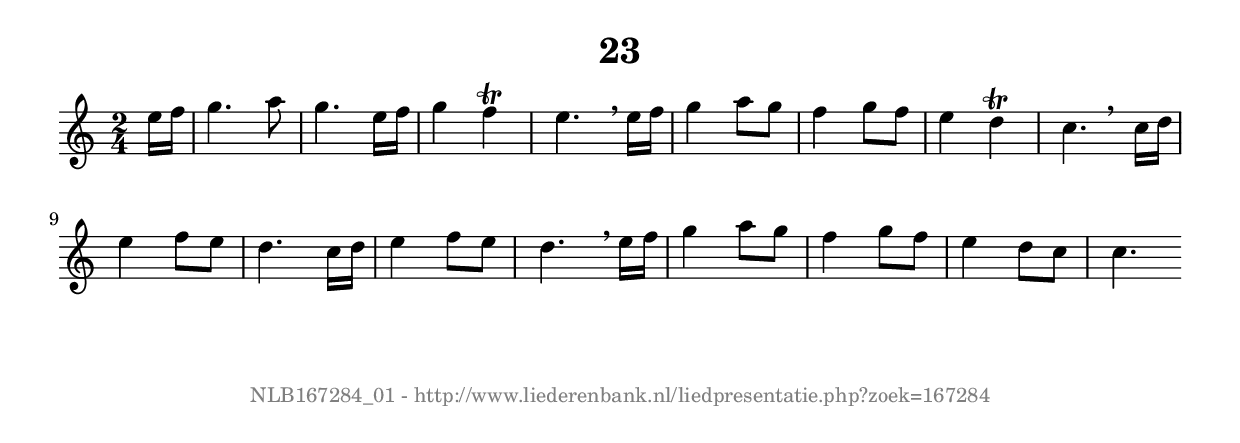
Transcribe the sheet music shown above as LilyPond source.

%
% produced by wce2krn 1.64 (7 June 2014)
%
\version"2.16"
#(append! paper-alist '(("long" . (cons (* 210 mm) (* 2000 mm)))))
#(set-default-paper-size "long")
sb = {\breathe}
mBreak = {\breathe }
bBreak = {\breathe }
x = {\once\override NoteHead #'style = #'cross }
gl=\glissando
itime={\override Staff.TimeSignature #'stencil = ##f }
ficta = {\once\set suggestAccidentals = ##t}
fine = {\once\override Score.RehearsalMark #'self-alignment-X = #1 \mark \markup {\italic{Fine}}}
dc = {\once\override Score.RehearsalMark #'self-alignment-X = #1 \mark \markup {\italic{D.C.}}}
dcf = {\once\override Score.RehearsalMark #'self-alignment-X = #1 \mark \markup {\italic{D.C. al Fine}}}
dcc = {\once\override Score.RehearsalMark #'self-alignment-X = #1 \mark \markup {\italic{D.C. al Coda}}}
ds = {\once\override Score.RehearsalMark #'self-alignment-X = #1 \mark \markup {\italic{D.S.}}}
dsf = {\once\override Score.RehearsalMark #'self-alignment-X = #1 \mark \markup {\italic{D.S. al Fine}}}
dsc = {\once\override Score.RehearsalMark #'self-alignment-X = #1 \mark \markup {\italic{D.S. al Coda}}}
pv = {\set Score.repeatCommands = #'((volta "1"))}
sv = {\set Score.repeatCommands = #'((volta "2"))}
tv = {\set Score.repeatCommands = #'((volta "3"))}
qv = {\set Score.repeatCommands = #'((volta "4"))}
xv = {\set Score.repeatCommands = #'((volta #f))}
\header{ tagline = ""
title = "23"
}
\score {{
\key c \major
\relative g''
{
\set melismaBusyProperties = #'()
\partial 32*4
\time 2/4
\tempo 4=120
\override Score.MetronomeMark #'transparent = ##t
\override Score.RehearsalMark #'break-visibility = #(vector #t #t #f)
e16 f g4. a8 g4. e16 f g4 f^\trill e4. \sb e16 f g4 a8 g f4 g8 f e4 d^\trill c4. \bar ":|:" \bBreak
c16 d e4 f8 e d4. c16 d e4 f8 e d4. \sb e16 f g4 a8 g f4 g8 f e4 d8 c c4. \bar ":|"
 }}
 \midi { }
 \layout {
            indent = 0.0\cm
}
}
\markup { \vspace #0 } \markup { \with-color #grey \fill-line { \center-column { \smaller "NLB167284_01 - http://www.liederenbank.nl/liedpresentatie.php?zoek=167284" } } }
